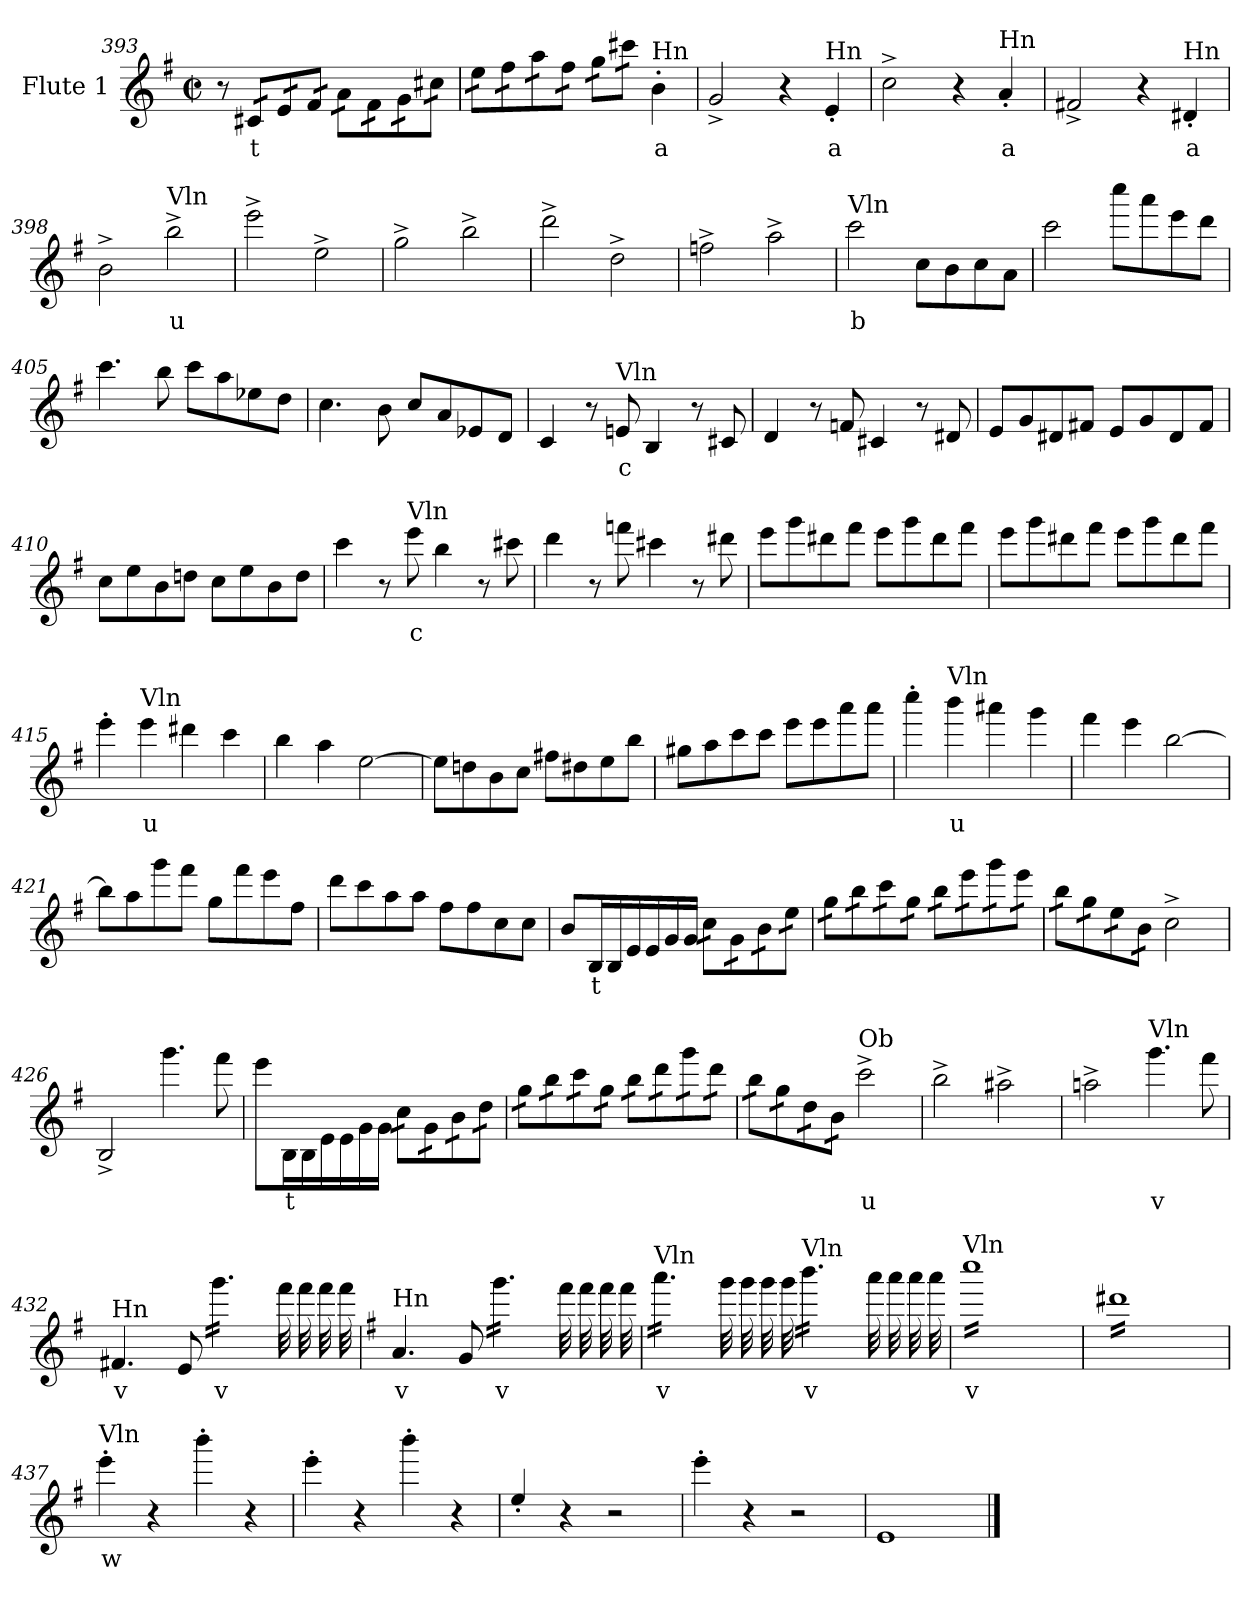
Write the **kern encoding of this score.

**kern	**text
*part1	*part1
*staff1	*staff1
*I"Flute 1	*
*I'Fl 1	*
*clefG2	*
*k[f#]	*
*M2/2	*
*met(c|)	*
=393	=393
8r	.
!LO:TX:a:t=Vln	!
!	!LO:LY:color=#FF0000
*tremolo	*
16c#X/LL	t
16c#X/	.
16e/	.
16e/	.
16f#/	.
16f#/JJ	.
16a\LL	.
16a\	.
16f#\	.
16f#\	.
16g\	.
16g\	.
16cc#X\	.
16cc#X\JJ	.
=394	=394
16ee\LL	.
16ee\	.
16ff#\	.
16ff#\	.
16aa\	.
16aa\	.
16ff#\	.
16ff#\JJ	.
16gg\LL	.
16gg\	.
16ccc#X\	.
16ccc#X\JJ	.
*Xtremolo	*
!LO:TX:a:t=Hn	!
!	!LO:LY:color=#FF0000
4b'	a
=395	=395
2g^	.
4r	.
!LO:TX:a:t=Hn	!
!	!LO:LY:color=#FF0000
4e'	a
=396	=396
2cc^	.
4r	.
!LO:TX:a:t=Hn	!
!	!LO:LY:color=#FF0000
4a'	a
=397	=397
2f#X^	.
4r	.
!LO:TX:a:t=Hn	!
!	!LO:LY:color=#FF0000
4d#X'	a
=398	=398
2b^	.
!LO:TX:a:t=Vln	!
!	!LO:LY:color=#FF0000
2bb^\	u
=399	=399
2eee^	.
2ee^	.
=400	=400
2gg^	.
2bb^	.
=401	=401
2ddd^	.
2dd^	.
=402	=402
2ffn^	.
2aa^	.
=403	=403
!LO:TX:a:t=Vln	!
!	!LO:LY:color=#FF0000
2ccc	b
8cc\L	.
8b\	.
8cc\	.
8a\J	.
=404	=404
2ccc	.
8cccc\L	.
8aaa\	.
8eee\	.
8ddd\J	.
=405	=405
4.ccc	.
8bb	.
8ccc\L	.
8aa\	.
8ee-X\	.
8dd\J	.
=406	=406
4.cc	.
8b	.
8cc/L	.
8a/	.
8e-X/	.
8d/J	.
=407	=407
4c	.
8r	.
!LO:TX:a:t=Vln	!
!	!LO:LY:color=#FF0000
8en	c
4B	.
8r	.
8c#X	.
=408	=408
4d	.
8r	.
8fn	.
4c#X	.
8r	.
8d#X	.
=409	=409
8e/L	.
8g/	.
8d#X/	.
8f#X/J	.
8e/L	.
8g/	.
8d#/	.
8f#/J	.
=410	=410
8cc\L	.
8ee\	.
8b\	.
8ddn\J	.
8cc\L	.
8ee\	.
8b\	.
8dd\J	.
=411	=411
4ccc	.
8r	.
!LO:TX:a:t=Vln	!
!	!LO:LY:color=#FF0000
8eee	c
4bb	.
8r	.
8ccc#X	.
=412	=412
4ddd	.
8r	.
8fffn	.
4ccc#X	.
8r	.
8ddd#X	.
=413	=413
8eee\L	.
8ggg\	.
8ddd#X\	.
8fff#\J	.
8eee\L	.
8ggg\	.
8ddd#\	.
8fff#\J	.
=414	=414
8eee\L	.
8ggg\	.
8ddd#X\	.
8fff#\J	.
8eee\L	.
8ggg\	.
8ddd#\	.
8fff#\J	.
=415	=415
4eee'	.
!LO:TX:a:t=Vln	!
!	!LO:LY:color=#FF0000
4eee	u
4ddd#X	.
4ccc	.
=416	=416
4bb	.
4aa	.
[2ee	.
=417	=417
8ee\L]	.
8ddn\	.
8b\	.
8cc\J	.
8ff#X\L	.
8dd#X\	.
8ee\	.
8bb\J	.
=418	=418
8gg#X\L	.
8aa\	.
8ccc\	.
8ccc\J	.
8eee\L	.
8eee\	.
8aaa\	.
8aaa\J	.
=419	=419
4cccc'\	.
!LO:TX:a:t=Vln	!
!	!LO:LY:color=#FF0000
4bbb\	u
4aaa#X\	.
4ggg\	.
=420	=420
4fff#\	.
4eee\	.
[2bb	.
=421	=421
8bb\L]	.
8aa\	.
8ggg\	.
8fff#\J	.
8gg\L	.
8fff#\	.
8eee\	.
8ff#\J	.
=422	=422
8ddd\L	.
8ccc\	.
8aa\	.
8aa\J	.
8ff#\L	.
8ff#\	.
8cc\	.
8cc\J	.
=423	=423
8b/L	.
!LO:TX:a:t=Vln	!
!	!LO:LY:color=#FF0000
*tremolo	*
16B/	t
16B/	.
16e/	.
16e/	.
16g/	.
16g/JJ	.
16cc\LL	.
16cc\	.
16g\	.
16g\	.
16b\	.
16b\	.
16ee\	.
16ee\JJ	.
=424	=424
16gg\LL	.
16gg\	.
16bb\	.
16bb\	.
16ccc\	.
16ccc\	.
16gg\	.
16gg\JJ	.
16bb\LL	.
16bb\	.
16eee\	.
16eee\	.
16ggg\	.
16ggg\	.
16eee\	.
16eee\JJ	.
=425	=425
16bb\LL	.
16bb\	.
16gg\	.
16gg\	.
16ee\	.
16ee\	.
16b\	.
16b\JJ	.
*Xtremolo	*
2cc^	.
=426	=426
2B^	.
4.ggg	.
8fff#	.
=427	=427
8eee\L	.
!LO:TX:a:t=Vln	!
!	!LO:LY:color=#FF0000
*tremolo	*
16B\	t
16B\	.
16e\	.
16e\	.
16g\	.
16g\JJ	.
16cc\LL	.
16cc\	.
16g\	.
16g\	.
16b\	.
16b\	.
16dd\	.
16dd\JJ	.
=428	=428
16gg\LL	.
16gg\	.
16bb\	.
16bb\	.
16ccc\	.
16ccc\	.
16gg\	.
16gg\JJ	.
16bb\LL	.
16bb\	.
16ddd\	.
16ddd\	.
16ggg\	.
16ggg\	.
16ddd\	.
16ddd\JJ	.
=429	=429
16bb\LL	.
16bb\	.
16gg\	.
16gg\	.
16dd\	.
16dd\	.
16b\	.
16b\JJ	.
*Xtremolo	*
!LO:TX:a:t=Ob	!
!	!LO:LY:color=#FF0000
2ccc^	u
=430	=430
2bb^	.
2aa#X^	.
=431	=431
2aan^	.
!LO:TX:a:t=Vln	!
!	!LO:LY:color=#FF0000
4.ggg	v
8fff#	.
=432	=432
!LO:TX:a:t=Hn	!
!	!LO:LY:color=#FF0000
4.f#X	v
8e	.
!LO:TX:a:t=Vln	!
!	!LO:LY:color=#FF0000
*tremolo	*
16gggLL	v
16ggg	.
16ggg	.
16ggg	.
16ggg	.
16gggJJ	.
32fff#	.
32fff#	.
32fff#	.
32fff#	.
*Xtremolo	*
=433	=433
*k[f#]	*
!LO:TX:a:t=Hn	!
!	!LO:LY:color=#FF0000
4.a	v
8g	.
!LO:TX:a:t=Vln	!
!	!LO:LY:color=#FF0000
*tremolo	*
16gggLL	v
16ggg	.
16ggg	.
16ggg	.
16ggg	.
16gggJJ	.
32fff#	.
32fff#	.
32fff#	.
32fff#	.
=434	=434
!LO:TX:a:t=Vln	!
!	!LO:LY:color=#FF0000
16aaaLL	v
16aaa	.
16aaa	.
16aaa	.
16aaa	.
16aaaJJ	.
32ggg	.
32ggg	.
32ggg	.
32ggg	.
!LO:TX:a:t=Vln	!
!	!LO:LY:color=#FF0000
16bbbLL	v
16bbb	.
16bbb	.
16bbb	.
16bbb	.
16bbbJJ	.
32aaa	.
32aaa	.
32aaa	.
32aaa	.
=435	=435
!LO:TX:a:t=Vln	!
!	!LO:LY:color=#FF0000
16ccccLL	v
16cccc	.
16cccc	.
16cccc	.
16cccc	.
16cccc	.
16cccc	.
16cccc	.
16cccc	.
16cccc	.
16cccc	.
16cccc	.
16cccc	.
16cccc	.
16cccc	.
16ccccJJ	.
=436	=436
16ddd#XLL	.
16ddd#X	.
16ddd#X	.
16ddd#X	.
16ddd#X	.
16ddd#X	.
16ddd#X	.
16ddd#X	.
16ddd#X	.
16ddd#X	.
16ddd#X	.
16ddd#X	.
16ddd#X	.
16ddd#X	.
16ddd#X	.
16ddd#XJJ	.
*Xtremolo	*
=437	=437
!LO:TX:a:t=Vln	!
!	!LO:LY:color=#FF0000
4eee'	w
4r	.
4bbb'	.
4r	.
=438	=438
4eee'	.
4r	.
4bbb'	.
4r	.
=439	=439
4ee'/	.
4r	.
2r	.
=440	=440
4eee'\	.
4r	.
2r	.
=441	=441
1e	.
==	==
*-	*-
